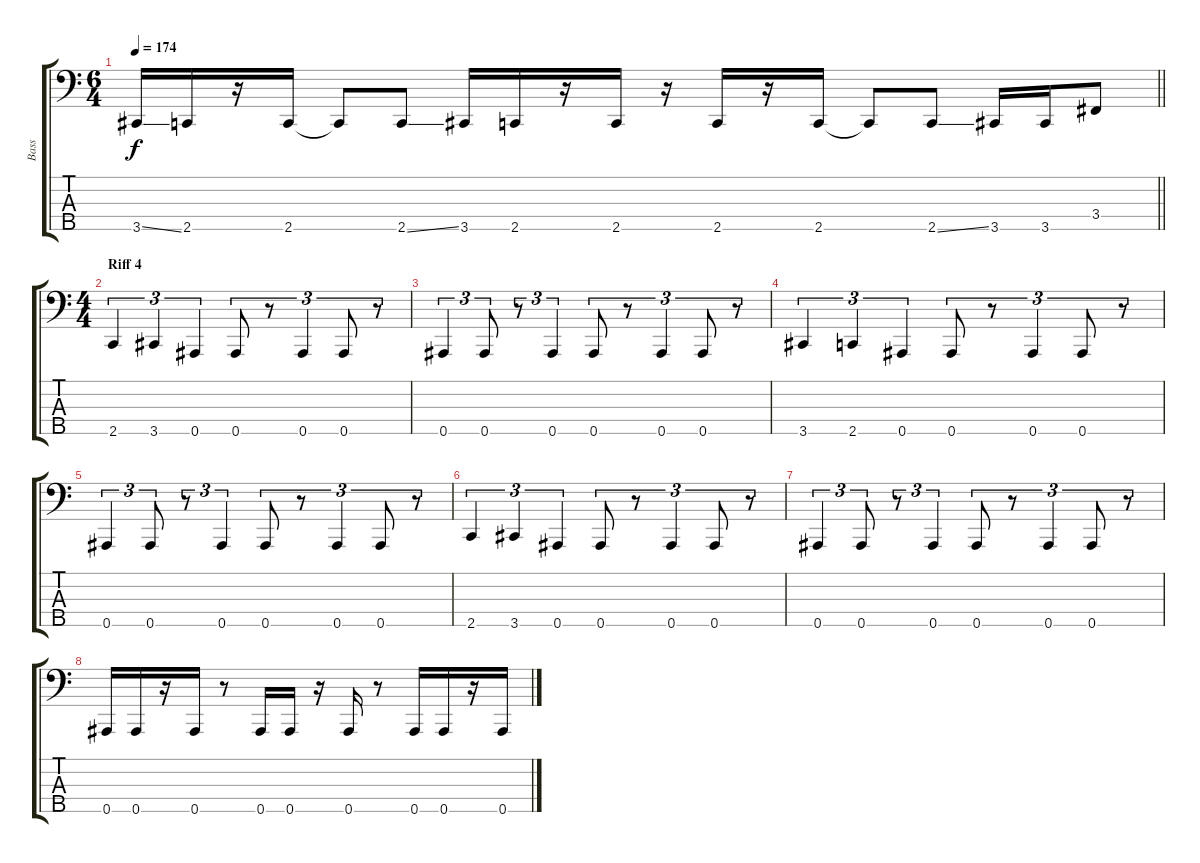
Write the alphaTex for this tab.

\track ("Bass" "Bass") {instrument electricbassfinger}
\staff {score tabs}
\tuning (Gb2 Db2 Ab1 Eb1 Bb0) {hide}
\ts (6 4)
\tempo 174
\clef f4
\barLineRight lightlight
\ks c
3.5{ss}.16{dy f} 2.5.16 r.16 2.5.16 2.5{t}.8 2.5{ss}.8 3.5.16 2.5.16 r.16 2.5.16 r.16 2.5.16 r.16 2.5.16 2.5{t}.8 2.5{ss}.8 3.5.16 3.5.16 3.4.8 |
\ts (4 4)
\section ("" "Riff 4")
2.5.4{tu (3 2)} 3.5.4{tu (3 2)} 0.5.4{tu (3 2)} 0.5.8{tu (3 2)} r.8{tu (3 2)} 0.5.4{tu (3 2)} 0.5.8{tu (3 2)} r.8{tu (3 2)} |
0.5.4{tu (3 2)} 0.5.8{tu (3 2)} r.8{tu (3 2)} 0.5.4{tu (3 2)} 0.5.8{tu (3 2)} r.8{tu (3 2)} 0.5.4{tu (3 2)} 0.5.8{tu (3 2)} r.8{tu (3 2)} |
3.5.4{tu (3 2)} 2.5.4{tu (3 2)} 0.5.4{tu (3 2)} 0.5.8{tu (3 2)} r.8{tu (3 2)} 0.5.4{tu (3 2)} 0.5.8{tu (3 2)} r.8{tu (3 2)} |
0.5.4{tu (3 2)} 0.5.8{tu (3 2)} r.8{tu (3 2)} 0.5.4{tu (3 2)} 0.5.8{tu (3 2)} r.8{tu (3 2)} 0.5.4{tu (3 2)} 0.5.8{tu (3 2)} r.8{tu (3 2)} |
2.5.4{tu (3 2)} 3.5.4{tu (3 2)} 0.5.4{tu (3 2)} 0.5.8{tu (3 2)} r.8{tu (3 2)} 0.5.4{tu (3 2)} 0.5.8{tu (3 2)} r.8{tu (3 2)} |
0.5.4{tu (3 2)} 0.5.8{tu (3 2)} r.8{tu (3 2)} 0.5.4{tu (3 2)} 0.5.8{tu (3 2)} r.8{tu (3 2)} 0.5.4{tu (3 2)} 0.5.8{tu (3 2)} r.8{tu (3 2)} |
0.5.16 0.5.16 r.16 0.5.16 r.8 0.5.16 0.5.16 r.16 0.5.16 r.8 0.5.16 0.5.16 r.16 0.5.16
